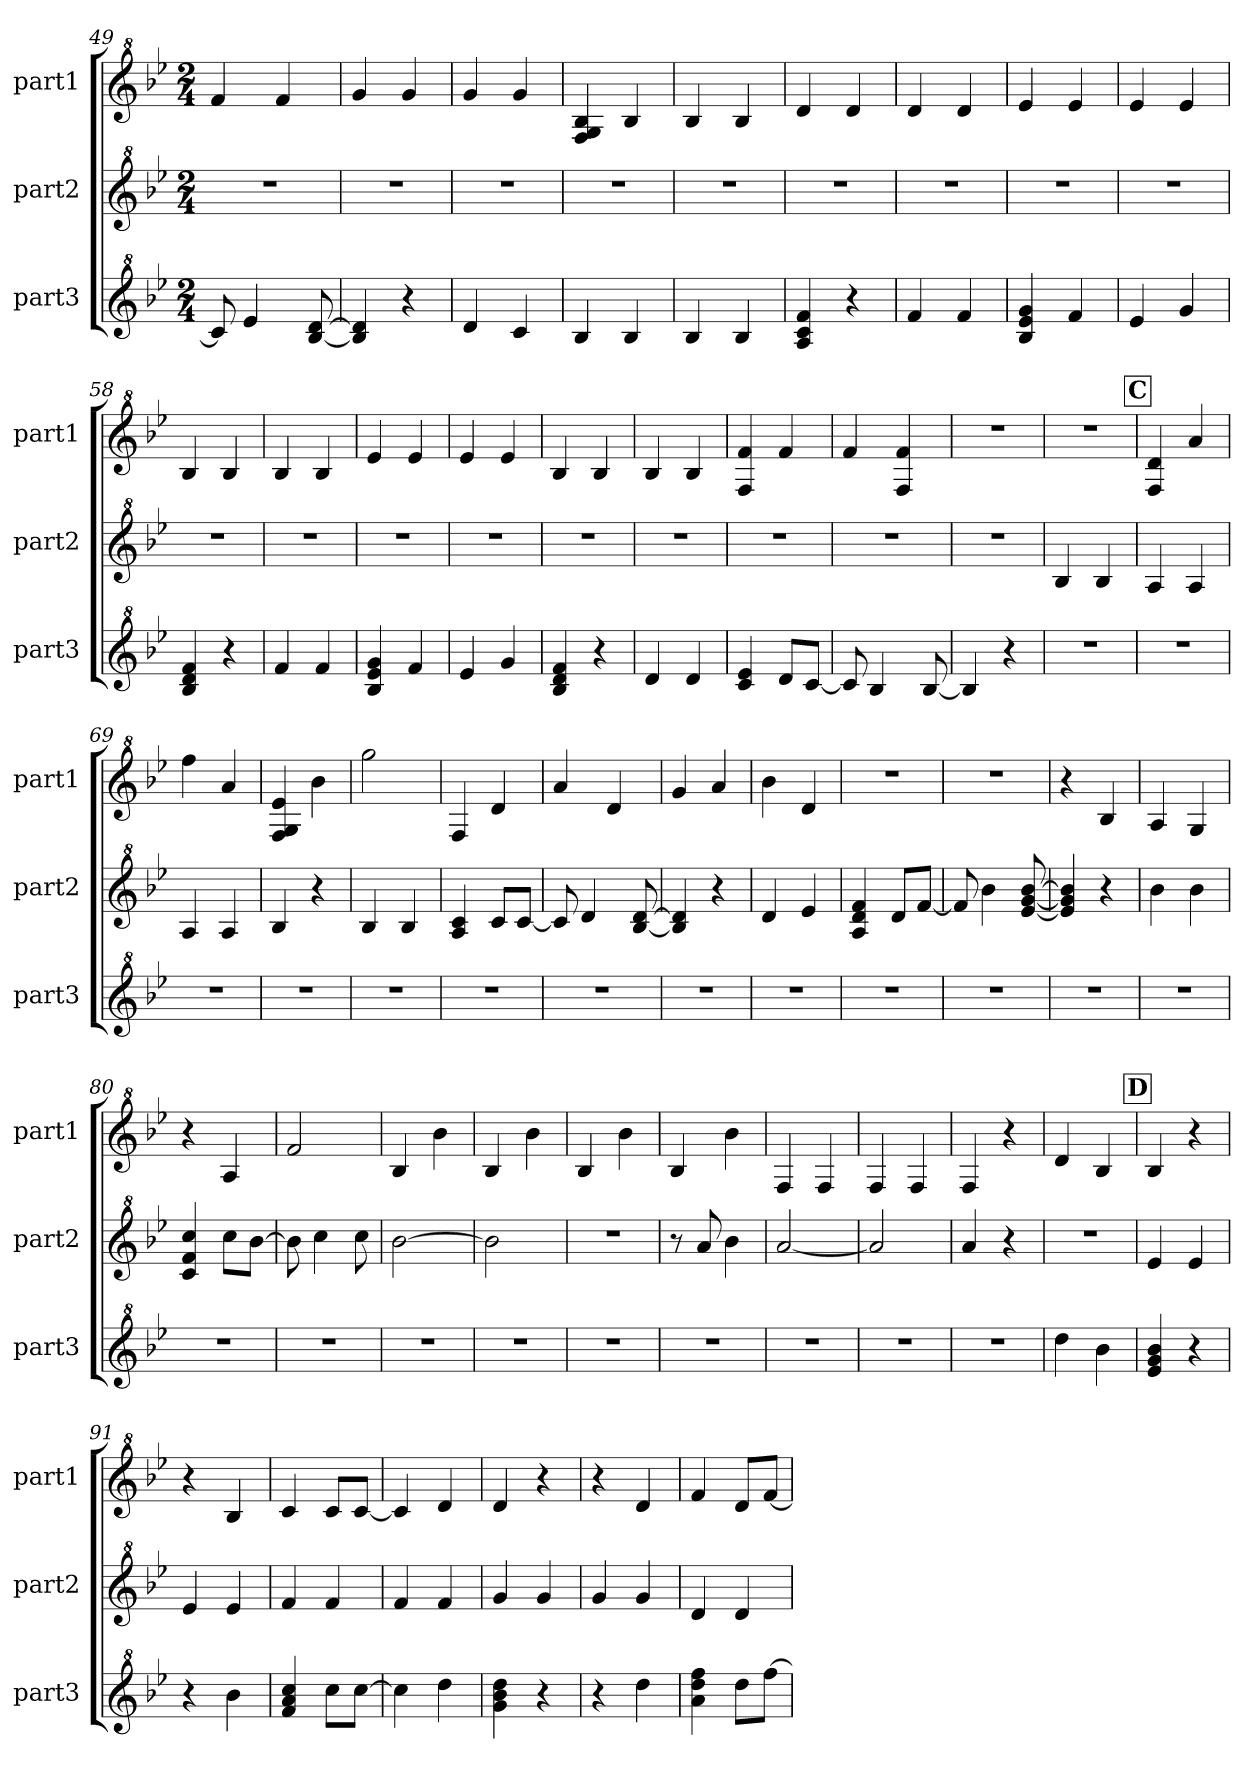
**kern	**kern	**kern
*part3	*part2	*part1
*staff3	*staff2	*staff1
*I"part3	*I"part2	*I"part1
*I'part3	*I'part2	*I'part1
*clefG^2	*clefG^2	*clefG^2
*k[b-e-]	*k[b-e-]	*k[b-e-]
*M2/4	*M2/4	*M2/4
=49	=49	=49
8cci/]	2r	4ffj/
4ee-Z/	.	.
.	.	4ffj/
[8b-V/ [8ddZ/	.	.
=50	=50	=50
4b-V/] 4ddZ/]	2r	4ggj/
4r	.	4ggj/
=51	=51	=51
4ddZ/	2r	4ggj/
4cci/	.	4ggj/
=52	=52	=52
4b-V/	2r	4fj/ 4gj/ 4b-V/
4b-V/	.	4b-V/
=53	=53	=53
4b-V/	2r	4b-V/
4b-V/	.	4b-V/
=54	=54	=54
4aV/ 4cci/ 4ffj/	2r	4ddZ/
4r	.	4ddZ/
=55	=55	=55
4ffj/	2r	4ddZ/
4ffj/	.	4ddZ/
=56	=56	=56
4b-V/ 4ee-Z/ 4ggj/	2r	4ee-Z/
4ffj/	.	4ee-Z/
!!LO:LB:g=z
=57	=57	=57
4ee-Z/	2r	4ee-Z/
4ggj/	.	4ee-Z/
=58	=58	=58
4b-V/ 4ddZ/ 4ffj/	2r	4b-V/
4r	.	4b-V/
=59	=59	=59
4ffj/	2r	4b-V/
4ffj/	.	4b-V/
=60	=60	=60
4b-V/ 4ee-Z/ 4ggj/	2r	4ee-Z/
4ffj/	.	4ee-Z/
=61	=61	=61
4ee-Z/	2r	4ee-Z/
4ggj/	.	4ee-Z/
=62	=62	=62
4b-V/ 4ddZ/ 4ffj/	2r	4b-V/
4r	.	4b-V/
=63	=63	=63
4ddZ/	2r	4b-V/
4ddZ/	.	4b-V/
=64	=64	=64
4cci/ 4ee-Z/	2r	4fj/ 4ffj/
8ddZ/L	.	4ffj/
[8cci/J	.	.
=65	=65	=65
8cci/]	2r	4ffj/
4b-V/	.	.
.	.	4fj/ 4ffj/
[8b-V/	.	.
=66	=66	=66
4b-V/]	2r	2r
4r	.	.
!!LO:LB:g=z
=67	=67	=67
2r	4b-V/	2r
.	4b-V/	.
!!LO:REH:place=s1:a:B:fs=14:t=C
=68	=68	=68
2r	4aV/	4fj/ 4ddZ/
.	4aV/	4aaV/
=69	=69	=69
2r	4aV/	4fffj\
.	4aV/	4aaV/
=70	=70	=70
2r	4b-V/	4fj/ 4gj/ 4ee-Z/
.	4r	4bb-V\
=71	=71	=71
2r	4b-V/	2gggj\
.	4b-V/	.
=72	=72	=72
2r	4aV/ 4cci/	4fj/
.	8cci/L	4ddZ/
.	[8cci/J	.
=73	=73	=73
2r	8cci/]	4aaV/
.	4ddZ/	.
.	.	4ddZ/
.	[8b-V/ [8ddZ/	.
=74	=74	=74
2r	4b-V/] 4ddZ/]	4ggj/
.	4r	4aaV/
=75	=75	=75
2r	4ddZ/	4bb-V\
.	4ee-Z/	4ddZ/
!!LO:PB:g=z
=76	=76	=76
2r	4aV/ 4ddZ/ 4ffj/	2r
.	8ddZ/L	.
.	[8ffj/J	.
=77	=77	=77
2r	8ffj/]	2r
.	4bb-V\	.
.	[8ee-Z/ [8ggj/ [8bb-V/	.
=78	=78	=78
2r	4ee-Z/] 4ggj/] 4bb-V/]	4r
.	4r	4b-V/
=79	=79	=79
2r	4bb-V\	4aV/
.	4bb-V\	4gj/
=80	=80	=80
2r	4cci/ 4ffj/ 4ccci/	4r
.	8ccci\L	4aV/
.	[8bb-V\J	.
=81	=81	=81
2r	8bb-V\]	2ffj/
.	4ccci\	.
.	8ccci\	.
=82	=82	=82
2r	[2bb-V\	4b-V/
.	.	4bb-V\
=83	=83	=83
2r	2bb-V\]	4b-V/
.	.	4bb-V\
=84	=84	=84
2r	2r	4b-V/
.	.	4bb-V\
!!LO:LB:g=z
=85	=85	=85
2r	8r	4b-V/
.	8aaV/	.
.	4bb-V\	4bb-V\
=86	=86	=86
2r	[2aaV/	4fj/
.	.	4fj/
=87	=87	=87
2r	2aaV/]	4fj/
.	.	4fj/
=88	=88	=88
2r	4aaV/	4fj/
.	4r	4r
=89	=89	=89
4dddZ\	2r	4ddZ/
4bb-V\	.	4b-V/
!!LO:REH:place=s1:a:B:fs=14:t=D
=90	=90	=90
4ee-Z/ 4ggj/ 4bb-V/	4ee-Z/	4b-V/
4r	4ee-Z/	4r
=91	=91	=91
4r	4ee-Z/	4r
4bb-V\	4ee-Z/	4b-V/
=92	=92	=92
4ffj/ 4aaV/ 4ccci/	4ffj/	4cci/
8ccci\L	4ffj/	8cci/L
[8ccci\J	.	[8cci/J
=93	=93	=93
4ccci\]	4ffj/	4cci/]
4dddZ\	4ffj/	4ddZ/
=94	=94	=94
4ggj\ 4bb-V\ 4dddZ\	4ggj/	4ddZ/
4r	4ggj/	4r
!!LO:LB:g=z
=95	=95	=95
4r	4ggj/	4r
4dddZ\	4ggj/	4ddZ/
=96	=96	=96
4aaV\ 4dddZ\ 4fffj\	4ddZ/	4ffj/
8dddZ\L	4ddZ/	8ddZ/L
[8fffj\J	.	[8ffj/J
=	=	=
*-	*-	*-
